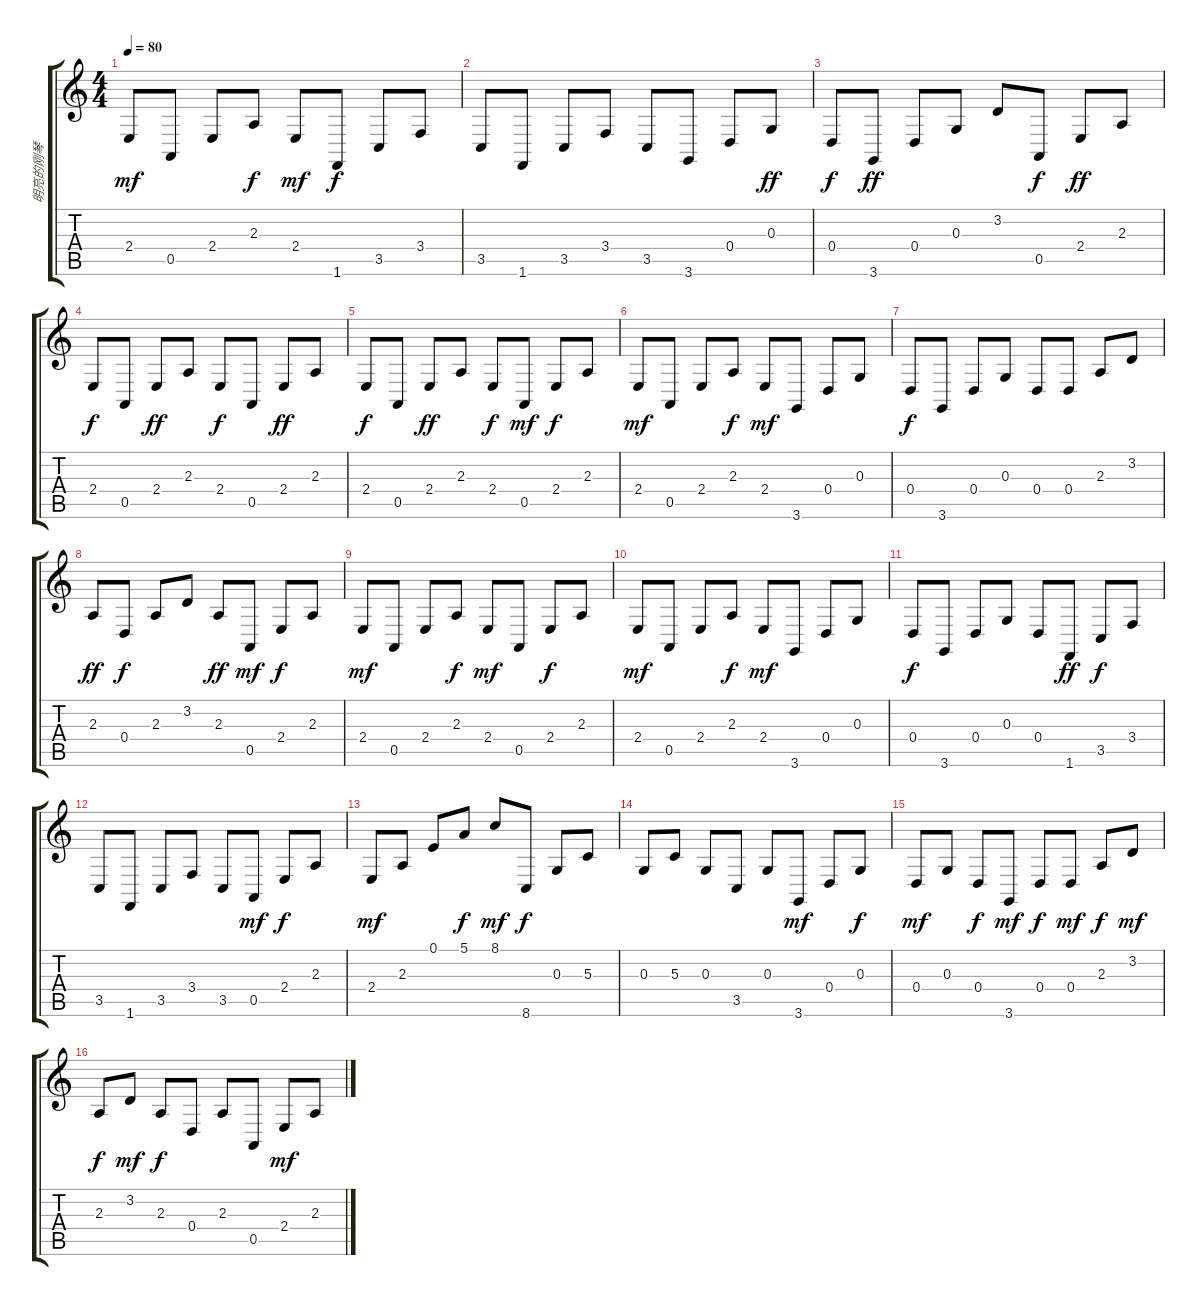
\track ("明亮的刚琴 " "明亮的刚琴 ") {instrument brightacousticpiano}
\staff {score tabs}
\tuning (E4 B3 G3 D3 A2 E2) {hide}
\ts (4 4)
\tempo 80
\clef g2
\ks c
2.4.8{dy mf} 0.5.8 2.4.8 2.3.8{dy f} 2.4.8{dy mf} 1.6.8{dy f} 3.5.8 3.4.8 |
3.5.8 1.6.8 3.5.8 3.4.8 3.5.8 3.6.8 0.4.8 0.3.8{dy ff} |
0.4.8{dy f} 3.6.8{dy ff} 0.4.8 0.3.8 3.2.8 0.5.8{dy f} 2.4.8{dy ff} 2.3.8 |
2.4.8{dy f} 0.5.8 2.4.8{dy ff} 2.3.8 2.4.8{dy f} 0.5.8 2.4.8{dy ff} 2.3.8 |
2.4.8{dy f} 0.5.8 2.4.8{dy ff} 2.3.8 2.4.8{dy f} 0.5.8{dy mf} 2.4.8{dy f} 2.3.8 |
2.4.8{dy mf} 0.5.8 2.4.8 2.3.8{dy f} 2.4.8{dy mf} 3.6.8 0.4.8 0.3.8 |
0.4.8{dy f} 3.6.8 0.4.8 0.3.8 0.4.8 0.4.8 2.3.8 3.2.8 |
2.3.8{dy ff} 0.4.8{dy f} 2.3.8 3.2.8 2.3.8{dy ff} 0.5.8{dy mf} 2.4.8{dy f} 2.3.8 |
2.4.8{dy mf} 0.5.8 2.4.8 2.3.8{dy f} 2.4.8{dy mf} 0.5.8 2.4.8{dy f} 2.3.8 |
2.4.8{dy mf} 0.5.8 2.4.8 2.3.8{dy f} 2.4.8{dy mf} 3.6.8 0.4.8 0.3.8 |
0.4.8{dy f} 3.6.8 0.4.8 0.3.8 0.4.8 1.6.8{dy ff} 3.5.8{dy f} 3.4.8 |
3.5.8 1.6.8 3.5.8 3.4.8 3.5.8 0.5.8{dy mf} 2.4.8{dy f} 2.3.8 |
2.4.8{dy mf} 2.3.8 0.1.8 5.1.8{dy f} 8.1.8{dy mf} 8.6.8{dy f} 0.3.8 5.3.8 |
0.3.8 5.3.8 0.3.8 3.5.8 0.3.8 3.6.8{dy mf} 0.4.8 0.3.8{dy f} |
0.4.8{dy mf} 0.3.8 0.4.8{dy f} 3.6.8{dy mf} 0.4.8{dy f} 0.4.8{dy mf} 2.3.8{dy f} 3.2.8{dy mf} |
2.3.8{dy f} 3.2.8{dy mf} 2.3.8{dy f} 0.4.8 2.3.8 0.5.8 2.4.8{dy mf} 2.3.8
